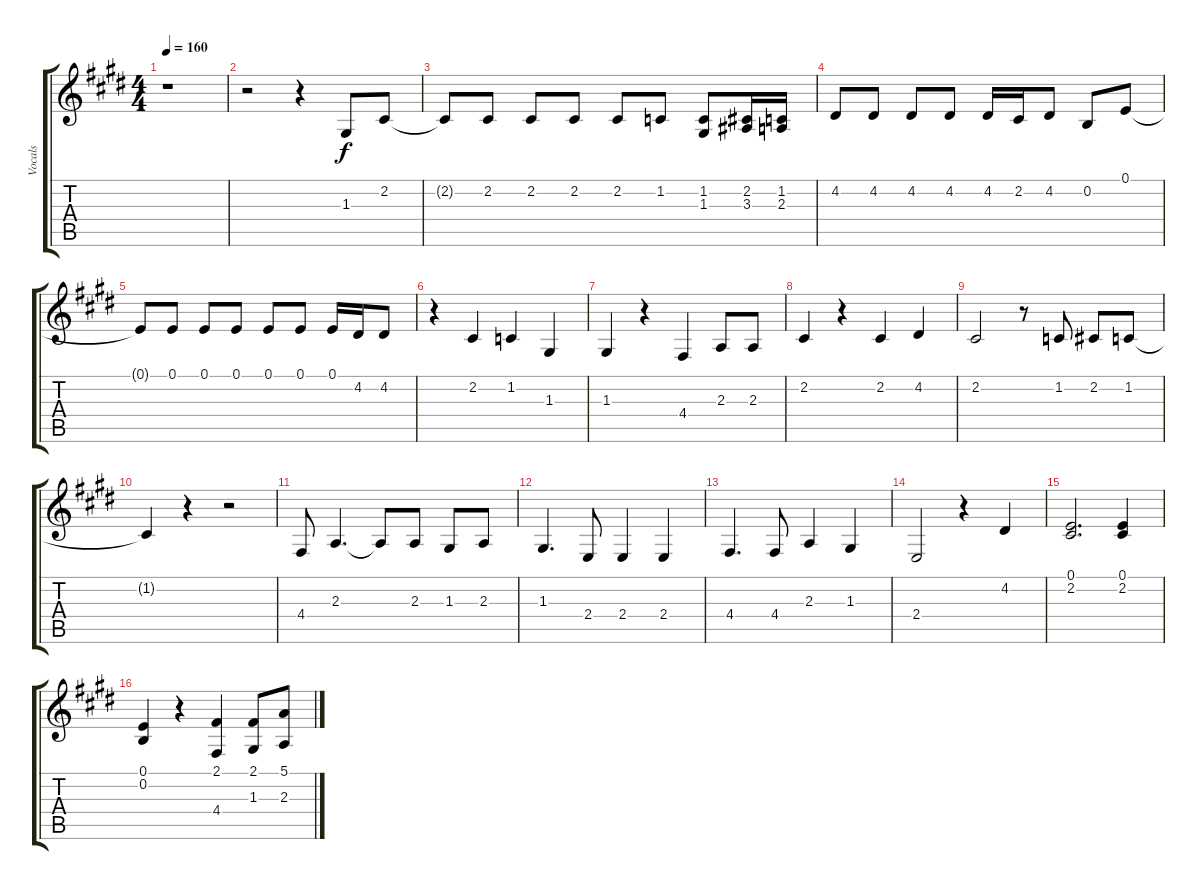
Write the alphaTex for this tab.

\track ("Vocals" "Vocals") {instrument voiceoohs}
\staff {score tabs}
\tuning (E4 B3 G3 D3 A2 E2) {hide}
\ts (4 4)
\tempo 160
\clef g2
\ks e
r.1{dy f} |
r.2 r.4 1.3.8 2.2.8 |
2.2{t}.8 2.2.8 2.2.8 2.2.8 2.2.8 1.2.8 (1.2 1.3).8 (2.2 3.3).16 (1.2 2.3).16 |
4.2.8 4.2.8 4.2.8 4.2.8 4.2.16 2.2.16 4.2.8 0.2.8 0.1.8 |
0.1{t}.8 0.1.8 0.1.8 0.1.8 0.1.8 0.1.8 0.1.16 4.2.16 4.2.8 |
r.4 2.2.4 1.2.4 1.3.4 |
1.3.4 r.4 4.4.4 2.3.8 2.3.8 |
2.2.4 r.4 2.2.4 4.2.4 |
2.2.2 r.8 1.2.8 2.2.8 1.2.8 |
1.2{t}.4 r.4 r.2 |
4.4.8 2.3.4{d} 2.3{t}.8 2.3.8 1.3.8 2.3.8 |
1.3.4{d} 2.4.8 2.4.4 2.4.4 |
4.4.4{d} 4.4.8 2.3.4 1.3.4 |
2.4.2 r.4 4.2.4 |
(0.1 2.2).2{d} (0.1 2.2).4 |
(0.1 0.2).4 r.4 (2.1 4.4).4 (2.1 1.3).8 (5.1 2.3).8
